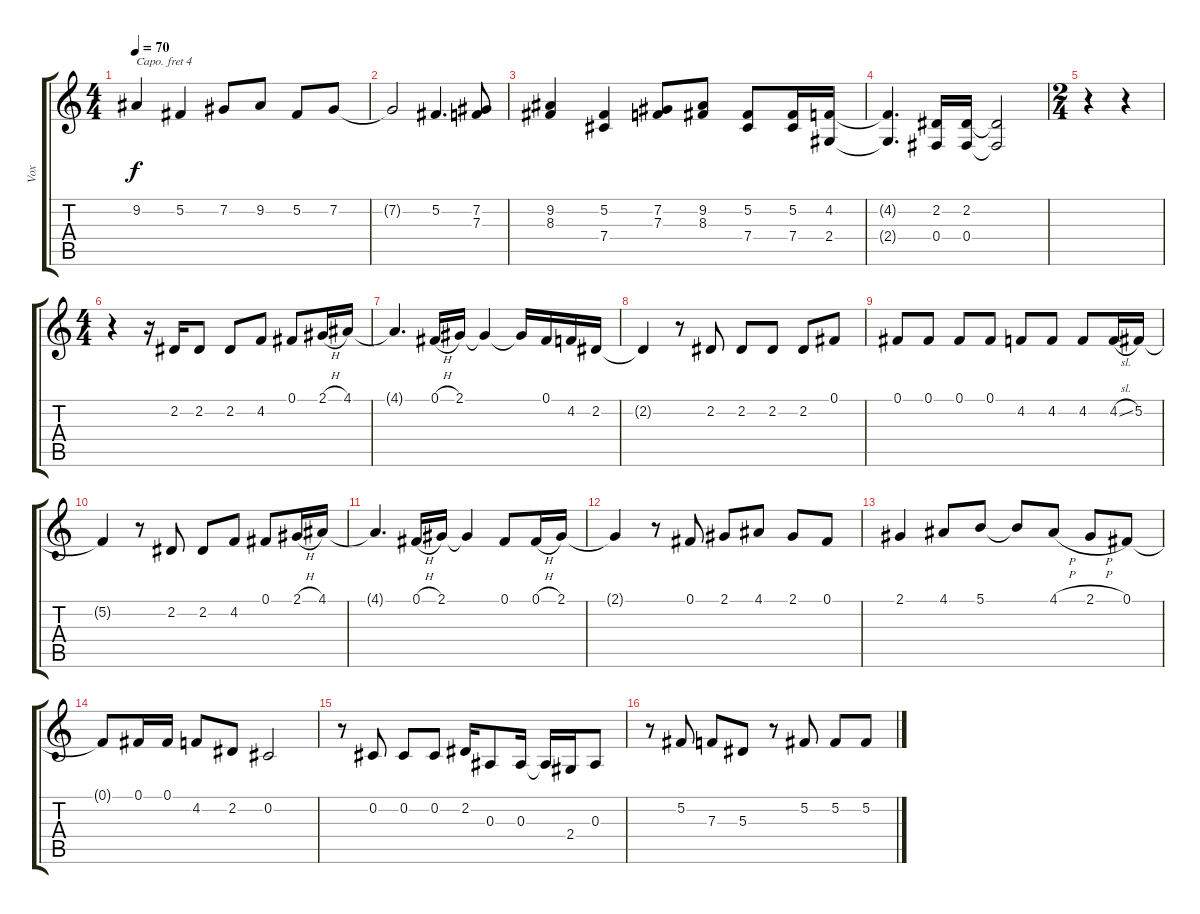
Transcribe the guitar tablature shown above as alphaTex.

\track ("Vox" "Vox") {instrument altosax}
\staff {score tabs}
\capo 4
\tuning (D4 A3 Gb3 D3 A2 E2) {hide}
\ts (4 4)
\tempo 70
\clef g2
\ks c
9.2.4{dy f} 5.2.4 7.2.8 9.2.8 5.2.8 7.2.8 |
7.2{t}.2 5.2.4{d} (7.2 7.3).8 |
(9.2 8.3).4 (5.2 7.4).4 (7.2 7.3).8 (9.2 8.3).8 (5.2 7.4).8 (5.2 7.4).16 (4.2 2.4).16 |
(4.2{t} 2.4{t}).4{d} (2.2 0.4).16 (2.2 0.4).16 (2.2{t} 0.4{t}).2 |
\ts (2 4)
r.4 r.4 |
\ts (4 4)
r.4 r.16 2.2.16 2.2.8 2.2.8 4.2.8 0.1.8 2.1{h}.16 4.1.16 |
4.1{t}.4{d} 0.1{h}.16 2.1.16 2.1{t}.4 2.1{t}.16 0.1.16 4.2.16 2.2.16 |
2.2{t}.4 r.8 2.2.8 2.2.8 2.2.8 2.2.8 0.1.8 |
0.1.8 0.1.8 0.1.8 0.1.8 4.2.8 4.2.8 4.2.8 4.2{sl}.16 5.2.16 |
5.2{t}.4 r.8 2.2.8 2.2.8 4.2.8 0.1.8 2.1{h}.16 4.1.16 |
4.1{t}.4{d} 0.1{h}.16 2.1.16 2.1{t}.4 0.1.8 0.1{h}.16 2.1.16 |
2.1{t}.4 r.8 0.1.8 2.1.8 4.1.8 2.1.8 0.1.8 |
2.1.4 4.1.8 5.1.8 5.1{t}.8 4.1{h}.8 2.1{h}.8 0.1.8 |
0.1{t}.8 0.1.16 0.1.16 4.2.8 2.2.8 0.2.2 |
r.8 0.2.8 0.2.8 0.2.8 2.2.16 0.3.8 0.3.16 0.3{t}.16 2.4.16 0.3.8 |
r.8 5.2.8 7.3.8 5.3.8 r.8 5.2.8 5.2.8 5.2.8
